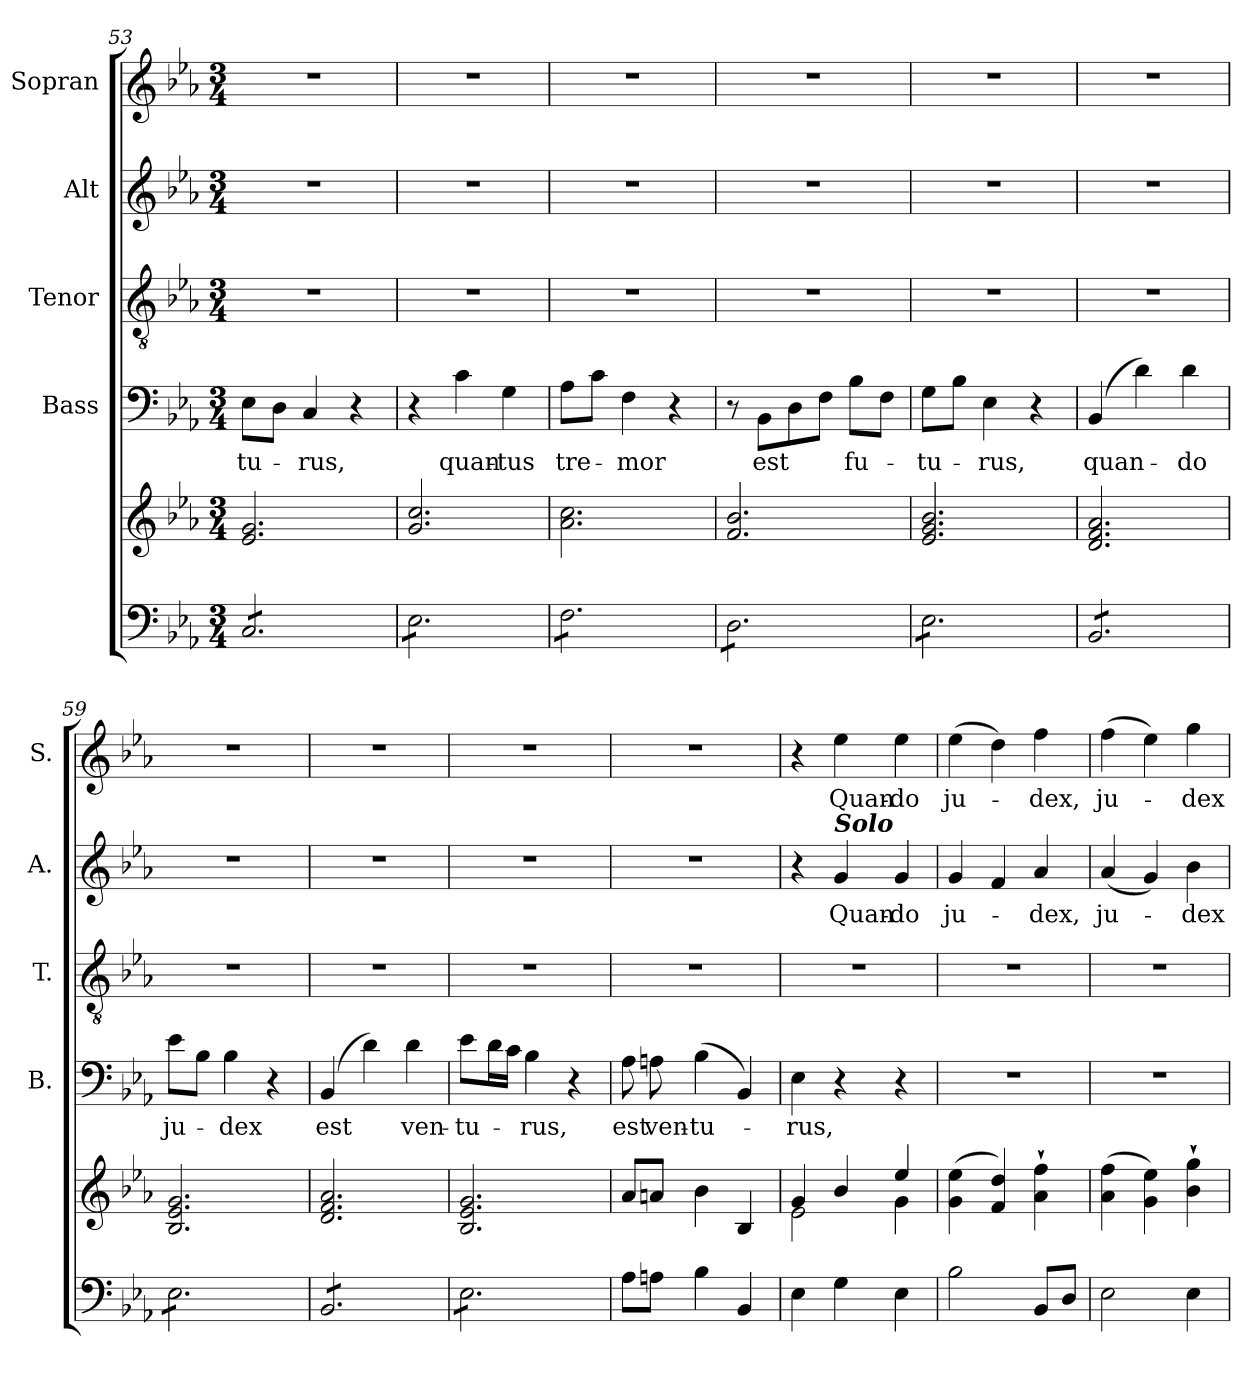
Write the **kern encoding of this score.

**kern	**kern	**kern	**text	**kern	**kern	**text	**kern	**text
*part5	*part5	*part4	*part4	*part3	*part2	*part2	*part1	*part1
*staff6	*staff5	*staff4	*staff4	*staff3	*staff2	*staff2	*staff1	*staff1
*	*	*I"Bass	*	*I"Tenor	*I"Alt	*	*I"Sopran	*
*	*	*I'B.	*	*I'T.	*I'A.	*	*I'S.	*
*clefF4	*clefG2	*clefF4	*	*clefGv2	*clefG2	*	*clefG2	*
*k[b-e-a-]	*k[b-e-a-]	*k[b-e-a-]	*	*k[b-e-a-]	*k[b-e-a-]	*	*k[b-e-a-]	*
*E-:	*E-:	*E-:	*	*E-:	*E-:	*	*E-:	*
*M3/4	*M3/4	*M3/4	*	*M3/4	*M3/4	*	*M3/4	*
=53	=53	=53	=53	=53	=53	=53	=53	=53
!	!	!	!LO:LY:b	!	!	!	!	!
*tremolo	*	*	*	*	*	*	*	*
8C/L	2.e-/ 2.g/	8E-\L	-tu-	2.r	2.r	.	2.r	.
8C/	.	8D\J	.	.	.	.	.	.
!	!	!	!LO:LY:b	!	!	!	!	!
8C/	.	4C/	-rus,	.	.	.	.	.
8C/	.	.	.	.	.	.	.	.
8C/	.	4r	.	.	.	.	.	.
8C/J	.	.	.	.	.	.	.	.
=54	=54	=54	=54	=54	=54	=54	=54	=54
8E-\L	2.g/ 2.cc/	4r	.	2.r	2.r	.	2.r	.
8E-\	.	.	.	.	.	.	.	.
!	!	!	!LO:LY:b	!	!	!	!	!
8E-\	.	4c\	quan-	.	.	.	.	.
8E-\	.	.	.	.	.	.	.	.
!	!	!	!LO:LY:b	!	!	!	!	!
8E-\	.	4G\	-tus	.	.	.	.	.
8E-\J	.	.	.	.	.	.	.	.
=55	=55	=55	=55	=55	=55	=55	=55	=55
!	!	!	!LO:LY:b	!	!	!	!	!
8F\L	2.a-\ 2.cc\	8A-\L	tre-	2.r	2.r	.	2.r	.
8F\	.	8c\J	.	.	.	.	.	.
!	!	!	!LO:LY:b	!	!	!	!	!
8F\	.	4F\	-mor	.	.	.	.	.
8F\	.	.	.	.	.	.	.	.
8F\	.	4r	.	.	.	.	.	.
8F\J	.	.	.	.	.	.	.	.
!!LO:PB:g=z
=56	=56	=56	=56	=56	=56	=56	=56	=56
8D\L	2.f/ 2.b-/	8r	.	2.r	2.r	.	2.r	.
!	!	!	!LO:LY:b	!	!	!	!	!
8D\	.	8BB-\L	est	.	.	.	.	.
8D\	.	8D\	.	.	.	.	.	.
8D\	.	8F\J	.	.	.	.	.	.
!	!	!	!LO:LY:b	!	!	!	!	!
8D\	.	8B-\L	fu-	.	.	.	.	.
8D\J	.	8F\J	.	.	.	.	.	.
=57	=57	=57	=57	=57	=57	=57	=57	=57
!	!	!	!LO:LY:b	!	!	!	!	!
8E-\L	2.e-/ 2.g/ 2.b-/	8G\L	-tu-	2.r	2.r	.	2.r	.
8E-\	.	8B-\J	.	.	.	.	.	.
!	!	!	!LO:LY:b	!	!	!	!	!
8E-\	.	4E-\	-rus,	.	.	.	.	.
8E-\	.	.	.	.	.	.	.	.
8E-\	.	4r	.	.	.	.	.	.
8E-\J	.	.	.	.	.	.	.	.
=58	=58	=58	=58	=58	=58	=58	=58	=58
!	!	!	!LO:LY:b	!	!	!	!	!
8BB-/L	2.d/ 2.f/ 2.a-/	(>4BB-/	quan-	2.r	2.r	.	2.r	.
8BB-/	.	.	.	.	.	.	.	.
8BB-/	.	4d\)	.	.	.	.	.	.
8BB-/	.	.	.	.	.	.	.	.
!	!	!	!LO:LY:b	!	!	!	!	!
8BB-/	.	4d\	-do	.	.	.	.	.
8BB-/J	.	.	.	.	.	.	.	.
=59	=59	=59	=59	=59	=59	=59	=59	=59
!	!	!	!LO:LY:b	!	!	!	!	!
8E-\L	2.B-/ 2.e-/ 2.g/	8e-\L	ju-	2.r	2.r	.	2.r	.
8E-\	.	8B-\J	.	.	.	.	.	.
!	!	!	!LO:LY:b	!	!	!	!	!
8E-\	.	4B-\	-dex	.	.	.	.	.
8E-\	.	.	.	.	.	.	.	.
8E-\	.	4r	.	.	.	.	.	.
8E-\J	.	.	.	.	.	.	.	.
=60	=60	=60	=60	=60	=60	=60	=60	=60
!	!	!	!LO:LY:b	!	!	!	!	!
8BB-/L	2.d/ 2.f/ 2.a-/	(>4BB-/	est	2.r	2.r	.	2.r	.
8BB-/	.	.	.	.	.	.	.	.
8BB-/	.	4d\)	.	.	.	.	.	.
8BB-/	.	.	.	.	.	.	.	.
!	!	!	!LO:LY:b	!	!	!	!	!
8BB-/	.	4d\	ven-	.	.	.	.	.
8BB-/J	.	.	.	.	.	.	.	.
=61	=61	=61	=61	=61	=61	=61	=61	=61
!	!	!	!LO:LY:b	!	!	!	!	!
8E-\L	2.B-/ 2.e-/ 2.g/	8e-\L	-tu-	2.r	2.r	.	2.r	.
8E-\	.	16d\L	.	.	.	.	.	.
.	.	16c\JJ	.	.	.	.	.	.
!	!	!	!LO:LY:b	!	!	!	!	!
8E-\	.	4B-\	-rus,	.	.	.	.	.
8E-\	.	.	.	.	.	.	.	.
8E-\	.	4r	.	.	.	.	.	.
8E-\J	.	.	.	.	.	.	.	.
*Xtremolo	*	*	*	*	*	*	*	*
=62	=62	=62	=62	=62	=62	=62	=62	=62
!	!	!	!LO:LY:b	!	!	!	!	!
8A-\L	8a-/L	8A-\	est	2.r	2.r	.	2.r	.
!	!	!	!LO:LY:b	!	!	!	!	!
8An\J	8an/J	8An\	ven-	.	.	.	.	.
!	!	!	!LO:LY:b	!	!	!	!	!
4B-\	4b-\	(>4B-\	-tu-	.	.	.	.	.
4BB-/	4B-/	4BB-/)	.	.	.	.	.	.
!!LO:LB:g=z
=63	=63	=63	=63	=63	=63	=63	=63	=63
*	*^	*	*	*	*	*	*	*
!	!	!	!	!LO:LY:b	!	!	!	!	!
4E-\	4g/	2e-\	4E-\	-rus,	2.r	4r	.	4r	.
!	!	!	!	!	!	!LO:TX:a:Bi:t=Solo	!	!	!
!	!	!	!	!	!	!	!LO:LY:b	!	!LO:LY:b
4G\	4b-/	.	4r	.	.	4g/	Quan-	4ee-\	Quan-
!	!	!	!	!	!	!	!LO:LY:b	!	!LO:LY:b
4E-\	4ee-/	4g\	4r	.	.	4g/	-do	4ee-\	-do
=64	=64	=64	=64	=64	=64	=64	=64	=64	=64
!	!	!	!	!	!	!	!LO:LY:b	!	!LO:LY:b
*	*v	*v	*	*	*	*	*	*	*
2B-\	(>4g\ 4ee-\	2.r	.	2.r	4g/	ju-	(>4ee-\	ju-
.	4f/ 4dd/)	.	.	.	4f/	.	4dd\)	.
!	!	!	!	!	!	!LO:LY:b	!	!LO:LY:b
8BB-/L	4a-\`> 4ff\`>	.	.	.	4a-/	-dex,	4ff\	-dex,
8D/J	.	.	.	.	.	.	.	.
=65	=65	=65	=65	=65	=65	=65	=65	=65
!	!	!	!	!	!	!LO:LY:b	!	!LO:LY:b
2E-\	(>4a-\ 4ff\	2.r	.	2.r	(<4a-/	ju-	(>4ff\	ju-
.	4g\ 4ee-\)	.	.	.	4g/)	.	4ee-\)	.
!	!	!	!	!	!	!LO:LY:b	!	!LO:LY:b
4E-\	4b-\`> 4gg\`>	.	.	.	4b-\	-dex	4gg\	-dex
=	=	=	=	=	=	=	=	=
*-	*-	*-	*-	*-	*-	*-	*-	*-
